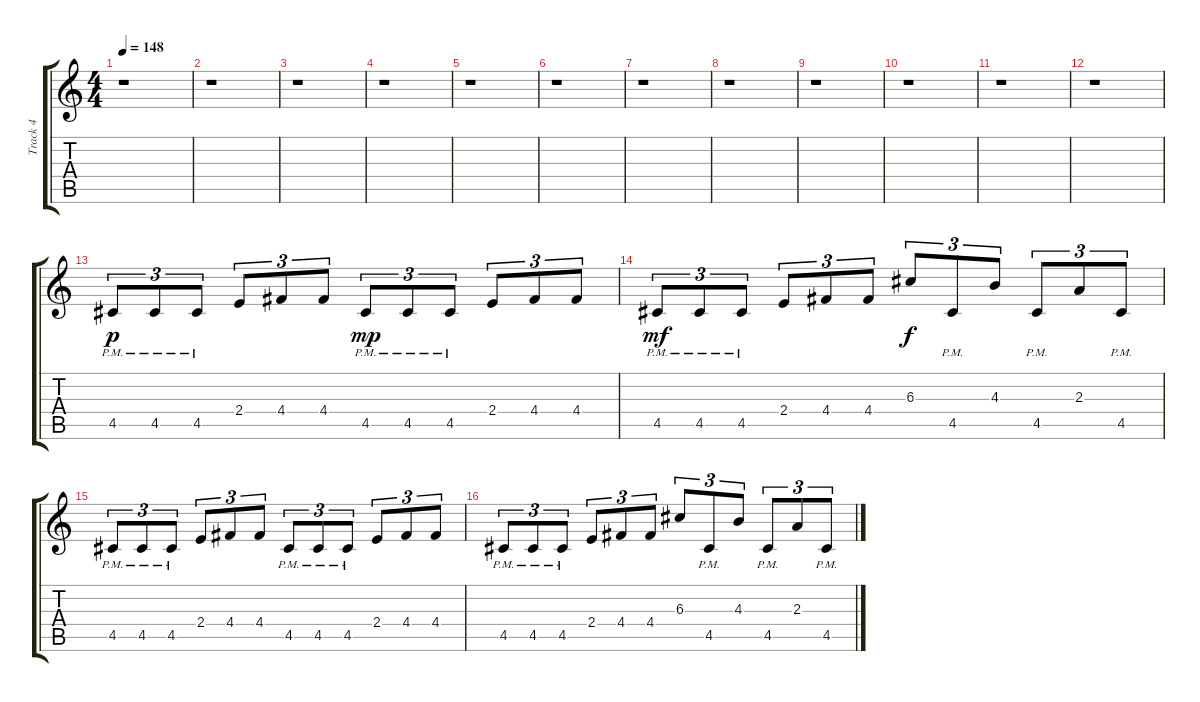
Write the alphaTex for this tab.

\track ("Track 4" "Track 4") {instrument overdrivenguitar}
\staff {score tabs}
\tuning (E4 B3 G3 D3 A2 E2) {hide}
\ts (4 4)
\tempo 148
\clef g2
\ks c
r.1{dy p} |
r.1 |
r.1 |
r.1 |
r.1 |
r.1 |
r.1 |
r.1 |
r.1 |
r.1 |
r.1 |
r.1 |
4.5{pm}.8{tu (3 2)} 4.5{pm}.8{tu (3 2)} 4.5{pm}.8{tu (3 2)} 2.4.8{tu (3 2)} 4.4.8{tu (3 2)} 4.4.8{tu (3 2)} 4.5{pm}.8{tu (3 2) dy mp} 4.5{pm}.8{tu (3 2)} 4.5{pm}.8{tu (3 2)} 2.4.8{tu (3 2)} 4.4.8{tu (3 2)} 4.4.8{tu (3 2)} |
4.5{pm}.8{tu (3 2) dy mf} 4.5{pm}.8{tu (3 2)} 4.5{pm}.8{tu (3 2)} 2.4.8{tu (3 2)} 4.4.8{tu (3 2)} 4.4.8{tu (3 2)} 6.3.8{tu (3 2) dy f} 4.5{pm}.8{tu (3 2)} 4.3.8{tu (3 2)} 4.5{pm}.8{tu (3 2)} 2.3.8{tu (3 2)} 4.5{pm}.8{tu (3 2)} |
4.5{pm}.8{tu (3 2)} 4.5{pm}.8{tu (3 2)} 4.5{pm}.8{tu (3 2)} 2.4.8{tu (3 2)} 4.4.8{tu (3 2)} 4.4.8{tu (3 2)} 4.5{pm}.8{tu (3 2)} 4.5{pm}.8{tu (3 2)} 4.5{pm}.8{tu (3 2)} 2.4.8{tu (3 2)} 4.4.8{tu (3 2)} 4.4.8{tu (3 2)} |
4.5{pm}.8{tu (3 2)} 4.5{pm}.8{tu (3 2)} 4.5{pm}.8{tu (3 2)} 2.4.8{tu (3 2)} 4.4.8{tu (3 2)} 4.4.8{tu (3 2)} 6.3.8{tu (3 2)} 4.5{pm}.8{tu (3 2)} 4.3.8{tu (3 2)} 4.5{pm}.8{tu (3 2)} 2.3.8{tu (3 2)} 4.5{pm}.8{tu (3 2)}
